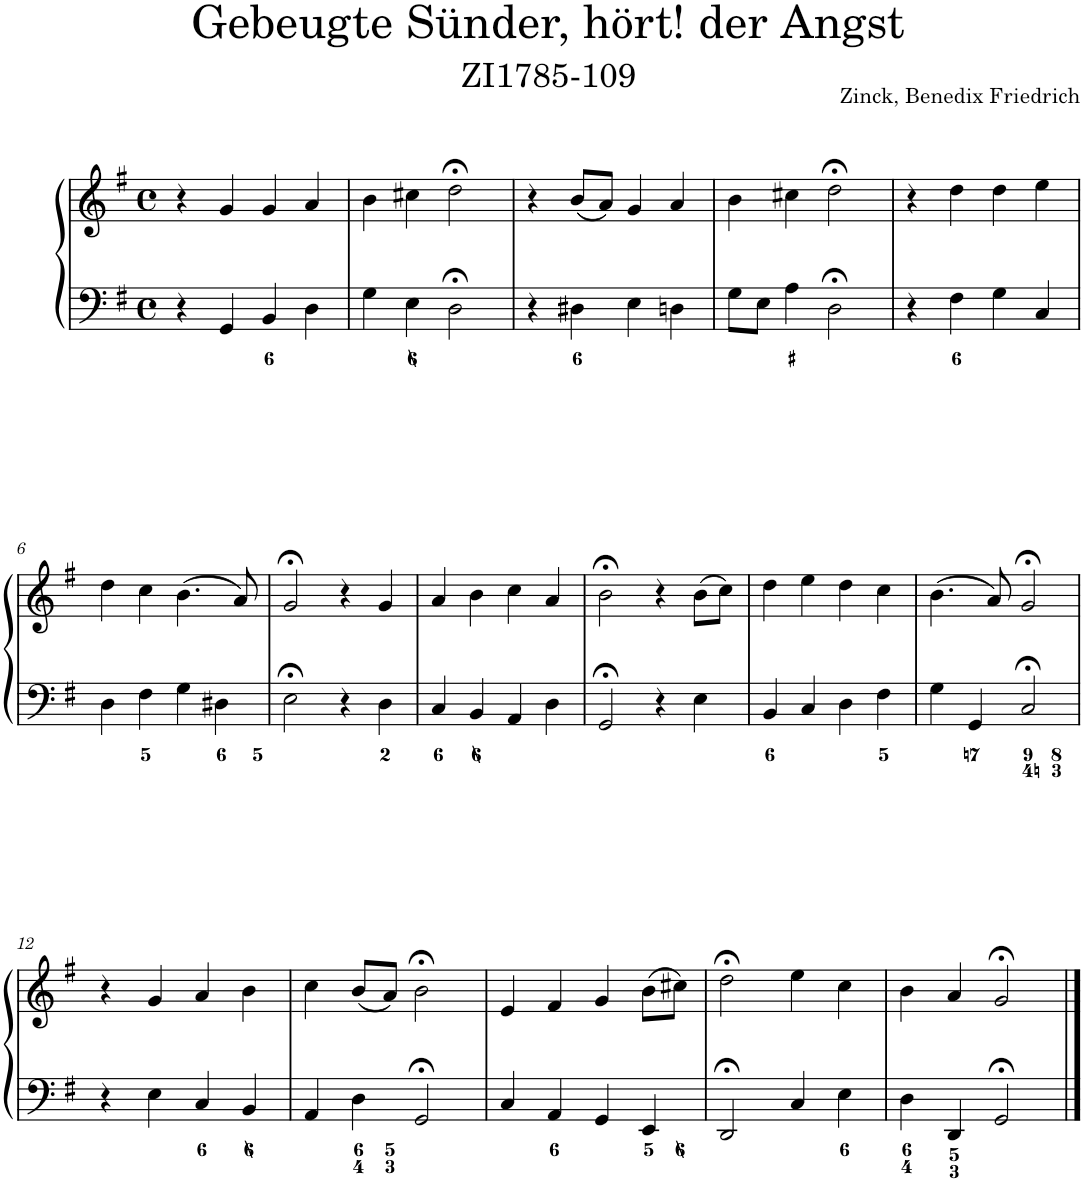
**kern	**kern
*part1	*part1
*staff2	*staff1
*I"Piano	*
*I'Pno.	*
*clefF4	*clefG2
*k[f#]	*k[f#]
*M4/4	*M4/4
*met(c)	*met(c)
=1	=1
4r	4r
4GG/	4g/
4BB/	4g/
4D\	4a/
=2	=2
4G\	4b\
4E\	4cc#X\
2D;<\	2dd;<\
=3	=3
4r	4r
4D#X\	(8b/L
.	8a/J)
4E\	4g/
4Dn\	4a/
=4	=4
8G\L	4b\
8E\J	.
4A\	4cc#X\
2D;<\	2dd;<\
=5	=5
4r	4r
4F#\	4dd\
4G\	4dd\
4C/	4ee\
!!LO:LB:g=z
=6	=6
4D\	4dd\
4F#\	4cc\
4G\	(4.b\
4D#X\	.
.	8a/)
=7	=7
2E;<\	2g;</
4r	4r
4D\	4g/
=8	=8
4C/	4a/
4BB/	4b\
4AA/	4cc\
4D\	4a/
=9	=9
2GG;</	2b;<\
4r	4r
4E\	(8b\L
.	8cc\J)
=10	=10
4BB/	4dd\
4C/	4ee\
4D\	4dd\
4F#\	4cc\
=11	=11
4G\	(4.b\
4GG/	.
.	8a/)
2C;</	2g;</
!!LO:LB:g=z
=12	=12
4r	4r
4E\	4g/
4C/	4a/
4BB/	4b\
=13	=13
4AA/	4cc\
4D\	(8b/L
.	8a/J)
2GG;</	2b;<\
=14	=14
4C/	4e/
4AA/	4f#/
4GG/	4g/
4EE/	(8b\L
.	8cc#X\J)
=15	=15
2DD;</	2dd;<\
4C/	4ee\
4E\	4cc\
=16	=16
4D\	4b\
4DD/	4a/
2GG;</	2g;</
==	==
*-	*-
